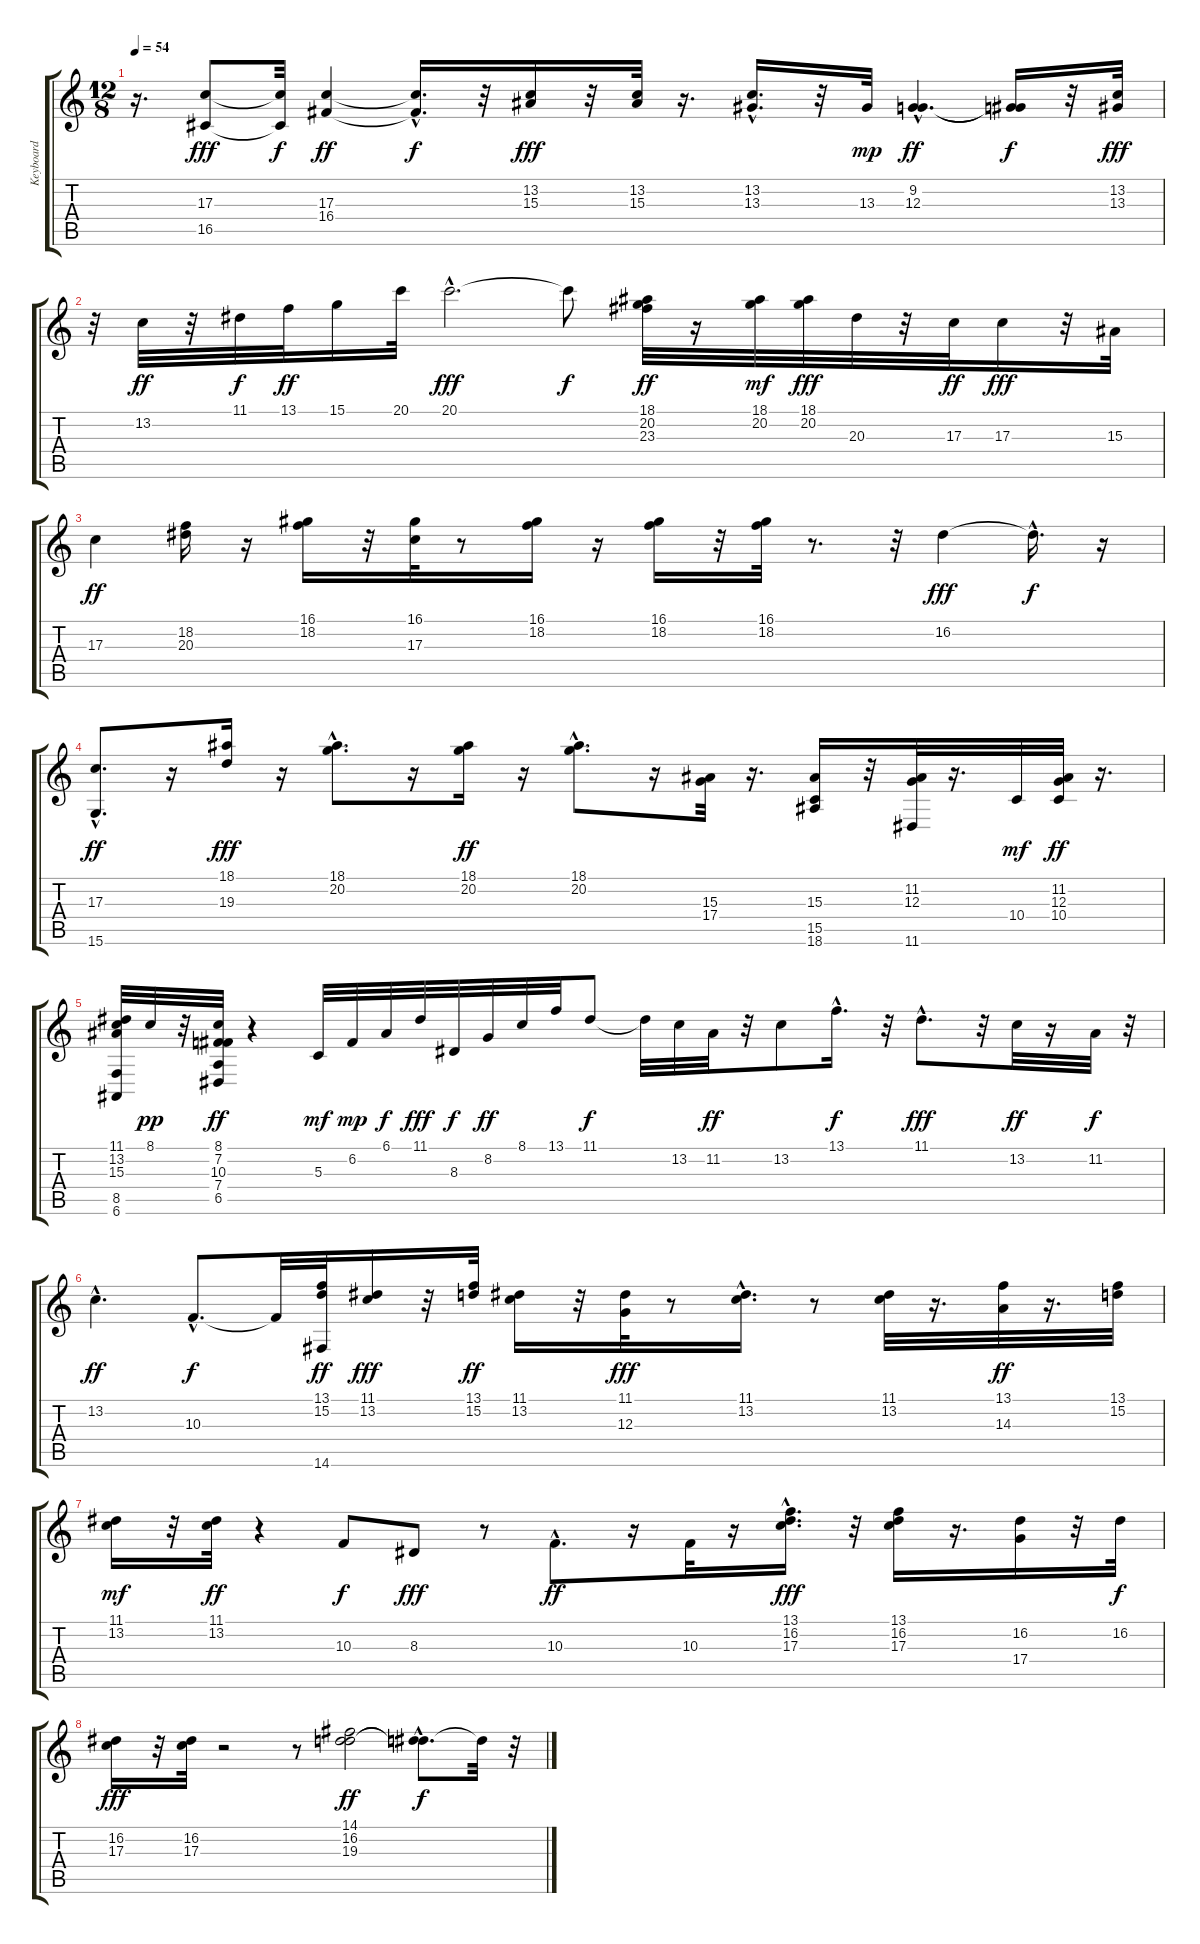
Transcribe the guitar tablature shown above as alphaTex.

\track ("Keyboard" "Keyboard") {instrument rockorgan}
\staff {score tabs}
\tuning (E4 B3 G3 D3 A2 E2) {hide}
\ts (12 8)
\tempo 54
\clef g2
\ks c
r.16{d dy f} (17.3 16.5).8{dy fff} (17.3{t} 16.5{t}).32{dy f} (17.3 16.4).4{dy ff} (17.3{hac t} 16.4{hac t}).16{d dy f} r.32 (13.2 15.3).16{dy fff} r.32 (13.2 15.3).32 r.16{d} (13.2{hac} 13.3{hac}).16{d} r.32 13.3.32{dy mp} (9.2{hac} 12.3{hac}).4{d dy ff} (9.2{t} 12.3{t}).16{dy f} r.32 (13.2 13.3).32{dy fff} |
r.32 13.2.32{dy ff} r.32 11.1.32{dy f} 13.1.32{dy ff} 15.1.16 20.1.32 20.1{hac}.2{d dy fff} 20.1{t}.8{dy f} (18.1 20.2 23.3).32{dy ff} r.16 (18.1 20.2).32{dy mf} (18.1 20.2).32{dy fff} 20.3.32 r.32 17.3.32{dy ff} 17.3.16{dy fff} r.32 15.3.32 |
17.3.4{dy ff} (18.2 20.3).16 r.16 (16.1 18.2).16 r.32 (16.1 17.3).32 r.8 (16.1 18.2).16 r.16 (16.1 18.2).16 r.32 (16.1 18.2).32 r.8{d} r.32 16.2.4{dy fff} 16.2{hac t}.16{d dy f} r.16 |
(17.3{hac} 15.6).8{d dy ff} r.16 (18.1 19.3).16{dy fff} r.16 (18.1{hac} 20.2{hac}).8{d} r.16 (18.1 20.2).16{dy ff} r.16 (18.1{hac} 20.2{hac}).8{d} r.16 (15.3 17.4).32 r.16{d} (15.3 15.5 18.6).16 r.32 (11.2 12.3 11.6).32 r.16{d} 10.4.32{dy mf} (11.2 12.3 10.4).32{dy ff} r.16{d} |
(11.1 13.2 15.3 8.5 6.6).32 8.1.32{dy pp} r.32 (8.1 7.2 10.3 7.4 6.5).32{dy ff} r.4 5.3.32{dy mf} 6.2.32{dy mp} 6.1.32{dy f} 11.1.32{dy fff} 8.3.32{dy f} 8.2.32{dy ff} 8.1.32 13.1.32 11.1.8{dy f} 11.1{t}.32 13.2.32 11.2.32{dy ff} r.32 13.2.8 13.1{hac}.16{d dy f} r.32 11.1{hac}.8{d dy fff} r.32 13.2.32{dy ff} r.16 11.2.32{dy f} r.32 |
13.2{hac}.4{d dy ff} 10.3{hac}.8{d dy f} 10.3{t}.32 (13.1 15.2 14.6).32{dy ff} (11.1 13.2).16{dy fff} r.32 (13.1 15.2).32{dy ff} (11.1 13.2).16 r.32 (11.1 12.3).32{dy fff} r.8 (11.1{hac} 13.2{hac}).16{d} r.8 (11.1 13.2).32 r.16{d} (13.1 14.3).32{dy ff} r.16{d} (13.1 15.2).32 |
(11.1 13.2).16{dy mf} r.32 (11.1 13.2).32{dy ff} r.4 10.3.8{dy f} 8.3.8{dy fff} r.8 10.3{hac}.8{d dy ff} r.16 10.3.32 r.16 (13.1 16.2 17.3{hac}).16{d dy fff} r.32 (13.1 16.2 17.3).16 r.16{d} (16.2 17.4).16 r.32 16.2.32{dy f} |
(16.2 17.3).16{dy fff} r.32 (16.2 17.3).32 r.2 r.8 (14.1 16.2 19.3).2{dy ff} (16.2{hac t} 19.3{hac t}).8{d dy f} 19.3{t}.32 r.32
